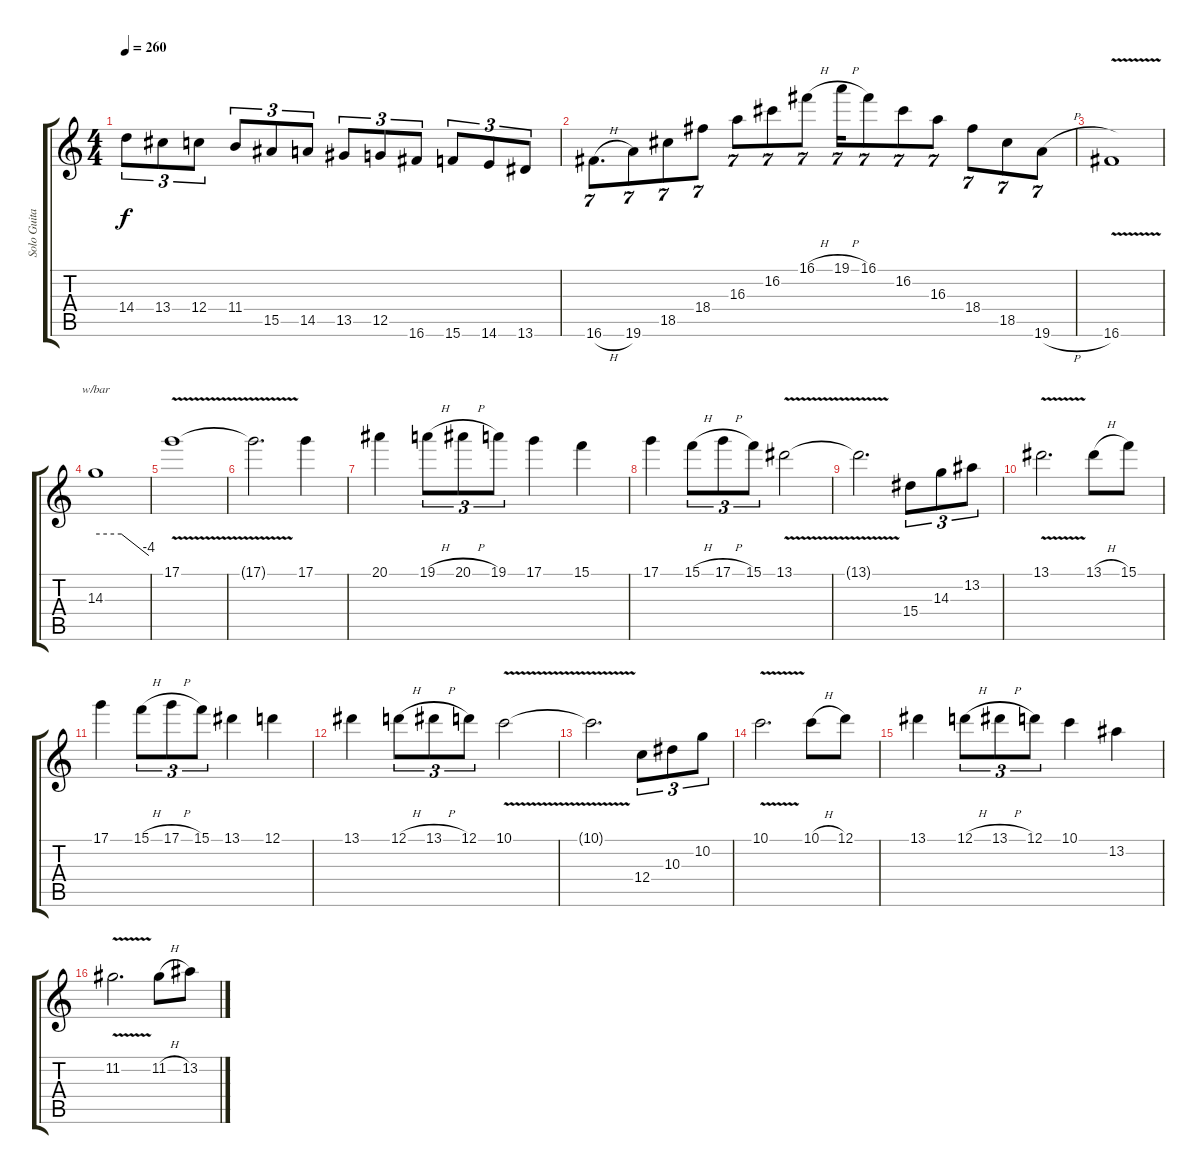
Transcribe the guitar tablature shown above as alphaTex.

\track ("Solo Guitar" "Solo Guita") {instrument overdrivenguitar}
\staff {score tabs}
\tuning (D4 A3 F3 C3 G2 D2) {hide}
\ts (4 4)
\tempo 260
\clef g2
\ks c
14.4.8{tu (3 2) dy f} 13.4.8{tu (3 2)} 12.4.8{tu (3 2)} 11.4.8{tu (3 2)} 15.5.8{tu (3 2)} 14.5.8{tu (3 2)} 13.5.8{tu (3 2)} 12.5.8{tu (3 2)} 16.6.8{tu (3 2)} 15.6.8{tu (3 2)} 14.6.8{tu (3 2)} 13.6.8{tu (3 2)} |
16.6{h}.8{d tu (7 4)} 19.6.8{tu (7 4)} 18.5.8{tu (7 4)} 18.4.8{tu (7 4)} 16.3.8{tu (7 4)} 16.2.8{tu (7 4)} 16.1{h}.8{tu (7 4)} 19.1{h}.16{tu (7 4)} 16.1.8{tu (7 4)} 16.2.8{tu (7 4)} 16.3.8{tu (7 4)} 18.4.8{tu (7 4)} 18.5.8{tu (7 4)} 19.6{h}.8{tu (7 4)} |
16.6{v}.1 |
14.3.1{tbe (custom default 0 0 29 0 60 -16)} |
17.1{v}.1 |
17.1{t}.2{d} 17.1.4 |
20.1.4 19.1{h}.8{tu (3 2)} 20.1{h}.8{tu (3 2)} 19.1.8{tu (3 2)} 17.1.4 15.1.4 |
17.1.4 15.1{h}.8{tu (3 2)} 17.1{h}.8{tu (3 2)} 15.1.8{tu (3 2)} 13.1{v}.2 |
13.1{t}.2{d} 15.4.8{tu (3 2)} 14.3.8{tu (3 2)} 13.2.8{tu (3 2)} |
13.1{v}.2{d} 13.1{h}.8 15.1.8 |
17.1.4 15.1{h}.8{tu (3 2)} 17.1{h}.8{tu (3 2)} 15.1.8{tu (3 2)} 13.1.4 12.1.4 |
13.1.4 12.1{h}.8{tu (3 2)} 13.1{h}.8{tu (3 2)} 12.1.8{tu (3 2)} 10.1{v}.2 |
10.1{t}.2{d} 12.4.8{tu (3 2)} 10.3.8{tu (3 2)} 10.2.8{tu (3 2)} |
10.1{v}.2{d} 10.1{h}.8 12.1.8 |
13.1.4 12.1{h}.8{tu (3 2)} 13.1{h}.8{tu (3 2)} 12.1.8{tu (3 2)} 10.1.4 13.2.4 |
11.2{v}.2{d} 11.2{h}.8 13.2.8
